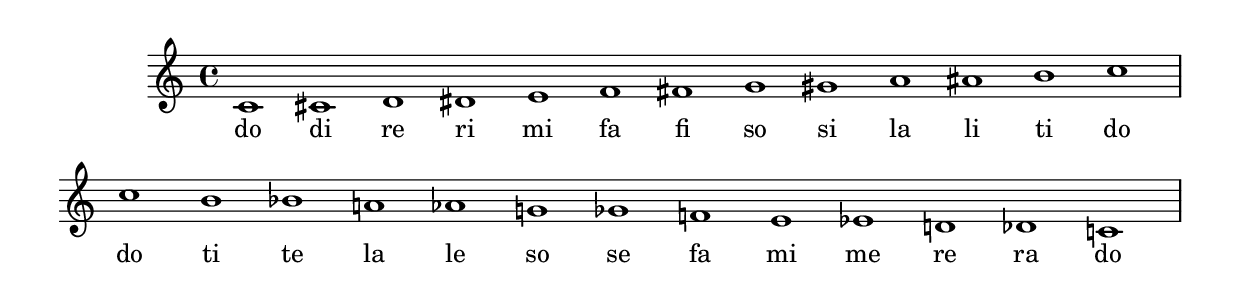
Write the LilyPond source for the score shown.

\version "2.14.0"
%{\header {
  composer = "B. Crowell"
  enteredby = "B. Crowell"
}%}
\score{{\set Score.timing = ##f
\key c \major
 <<
\relative c' {
  c1 cis d dis e f fis g gis a ais b c \bar "|"
  c b bes a as g ges f e es d des c  \bar "|"
}
\new Lyrics  \lyricmode {   do di re ri mi fa fi so si la li ti do     do ti te la le so se fa mi me re ra do }
>>

}}